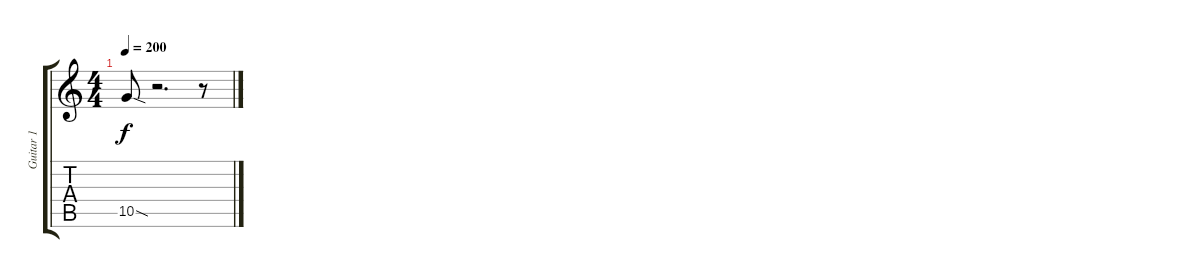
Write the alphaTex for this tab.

\track ("Guitar 1" "Guitar 1") {instrument distortionguitar}
\staff {score tabs}
\tuning (E4 B3 G3 D3 A2 E2) {hide}
\ts (4 4)
\tempo 200
\clef g2
\ks c
10.5{sod t}.8{dy f} r.2{d} r.8
